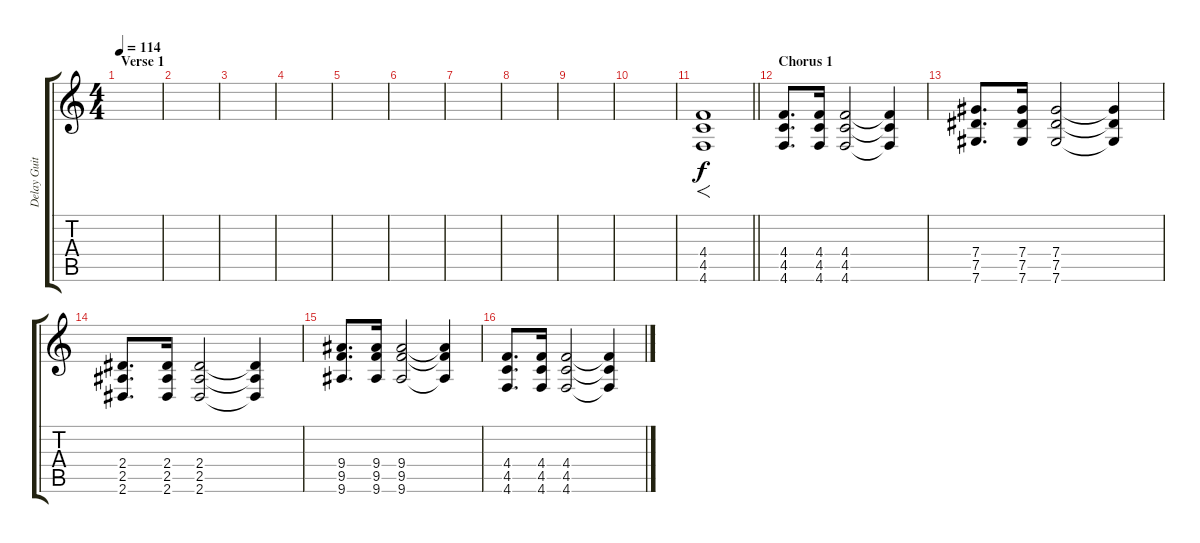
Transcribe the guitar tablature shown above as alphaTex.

\track ("Delay Guitar" "Delay Guit") {instrument distortionguitar}
\staff {score tabs}
\tuning (Eb4 Bb3 Gb3 Db3 Ab2 Db2) {hide}
\ts (4 4)
\section ("" "Verse 1")
\tempo 114
\clef g2
\ks c
|
|
|
|
|
|
|
|
|
|
\barLineRight lightlight
(4.4 4.5 4.6).1{f volume 7} |
\section ("" "Chorus 1")
(4.4 4.5 4.6).8{d volume 9} (4.4 4.5 4.6).16 (4.4 4.5 4.6).2 (4.4{t} 4.5{t} 4.6{t}).4 |
(7.4 7.5 7.6).8{d} (7.4 7.5 7.6).16 (7.4 7.5 7.6).2 (7.4{t} 7.5{t} 7.6{t}).4 |
(2.4 2.5 2.6).8{d} (2.4 2.5 2.6).16 (2.4 2.5 2.6).2 (2.4{t} 2.5{t} 2.6{t}).4 |
(9.4 9.5 9.6).8{d} (9.4 9.5 9.6).16 (9.4 9.5 9.6).2 (9.4{t} 9.5{t} 9.6{t}).4 |
(4.4 4.5 4.6).8{d} (4.4 4.5 4.6).16 (4.4 4.5 4.6).2 (4.4{t} 4.5{t} 4.6{t}).4
